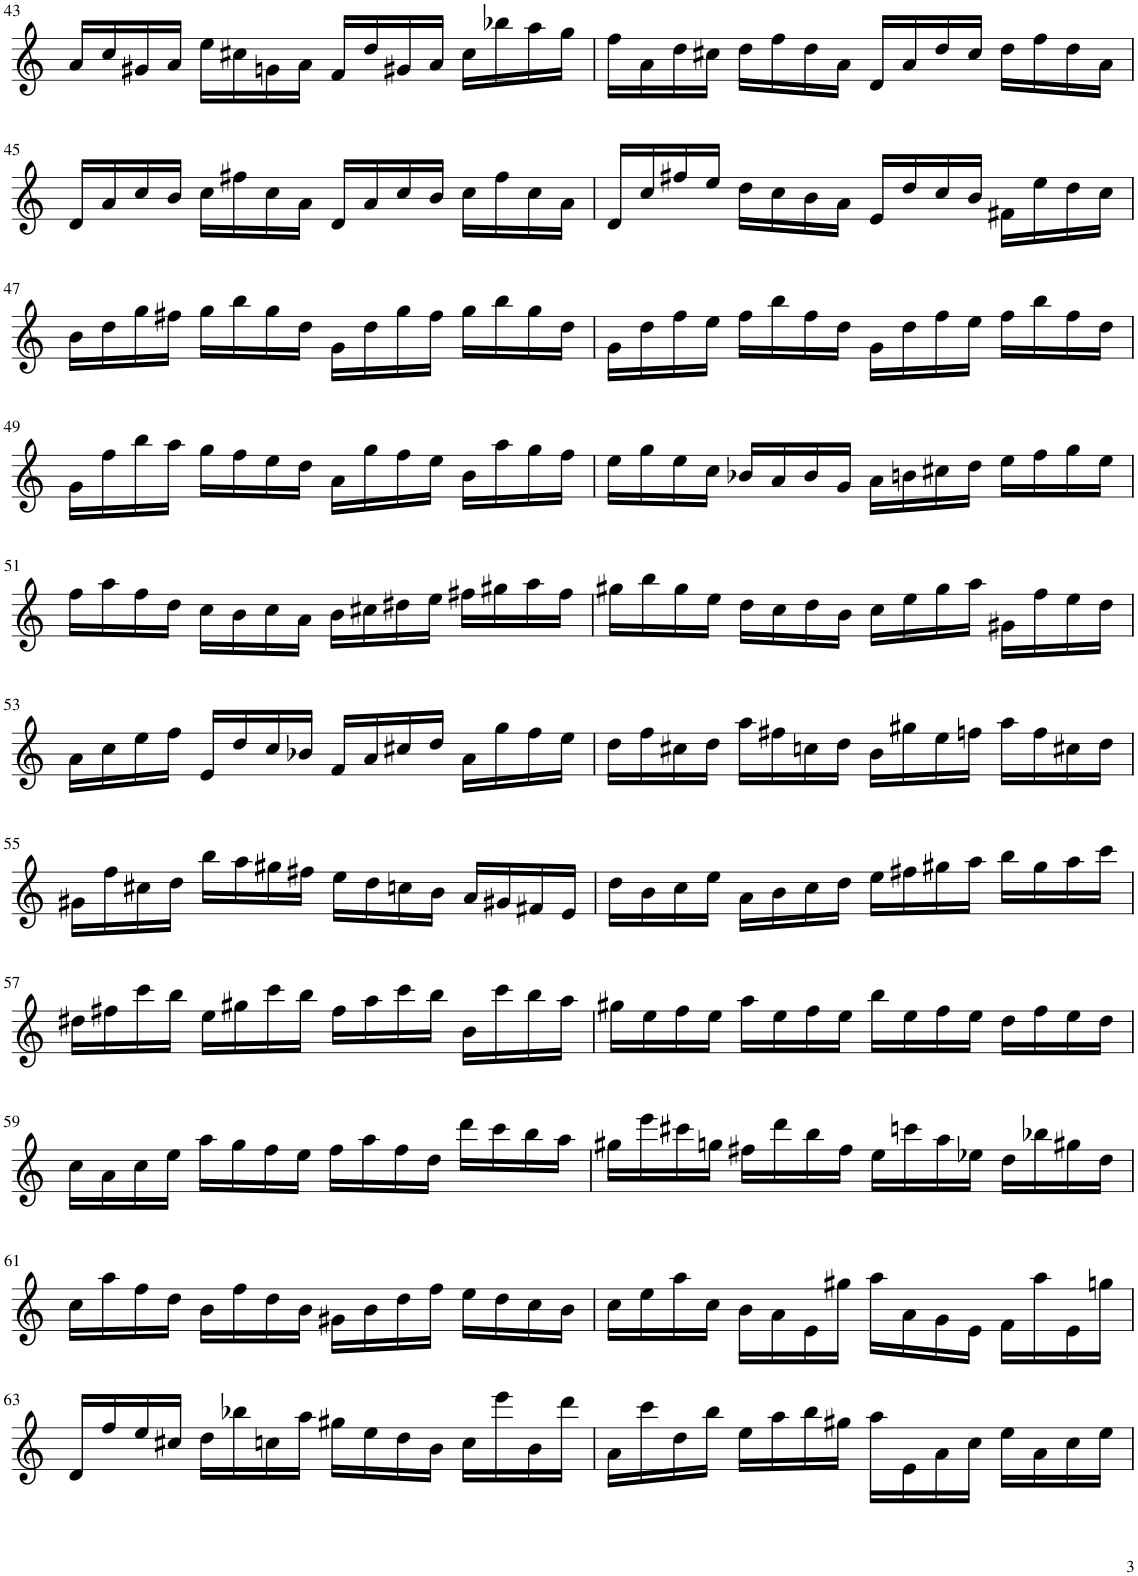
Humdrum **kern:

**kern
*part1
*staff1
*I"ハープ
!!LO:PB:g=z
*clefG2
*k[]
*M4/4
*met(c)
=43
16a/LL
16cc/
16g#X/
16a/JJ
16ee\LL
16cc#X\
16gn\
16a\JJ
16f/LL
16dd/
16g#X/
16a/JJ
16cc#\LL
16bb-X\
16aa\
16gg\JJ
=44
16ff\LL
16a\
16dd\
16cc#X\JJ
16dd\LL
16ff\
16dd\
16a\JJ
16d/LL
16a/
16dd/
16cc#/JJ
16dd\LL
16ff\
16dd\
16a\JJ
!!LO:LB:g=z
=45
16d/LL
16a/
16cc/
16b/JJ
16cc\LL
16ff#X\
16cc\
16a\JJ
16d/LL
16a/
16cc/
16b/JJ
16cc\LL
16ff#\
16cc\
16a\JJ
=46
16d/LL
16cc/
16ff#X/
16ee/JJ
16dd\LL
16cc\
16b\
16a\JJ
16e/LL
16dd/
16cc/
16b/JJ
16f#X\LL
16ee\
16dd\
16cc\JJ
!!LO:LB:g=z
=47
16b\LL
16dd\
16gg\
16ff#X\JJ
16gg\LL
16bb\
16gg\
16dd\JJ
16g\LL
16dd\
16gg\
16ff#\JJ
16gg\LL
16bb\
16gg\
16dd\JJ
=48
16g\LL
16dd\
16ff\
16ee\JJ
16ff\LL
16bb\
16ff\
16dd\JJ
16g\LL
16dd\
16ff\
16ee\JJ
16ff\LL
16bb\
16ff\
16dd\JJ
!!LO:LB:g=z
=49
16g\LL
16ff\
16bb\
16aa\JJ
16gg\LL
16ff\
16ee\
16dd\JJ
16a\LL
16gg\
16ff\
16ee\JJ
16b\LL
16aa\
16gg\
16ff\JJ
=50
16ee\LL
16gg\
16ee\
16cc\JJ
16b-X/LL
16a/
16b-/
16g/JJ
16a\LL
16bn\
16cc#X\
16dd\JJ
16ee\LL
16ff\
16gg\
16ee\JJ
!!LO:LB:g=z
=51
16ff\LL
16aa\
16ff\
16dd\JJ
16cc\LL
16b\
16cc\
16a\JJ
16b\LL
16cc#X\
16dd#X\
16ee\JJ
16ff#X\LL
16gg#X\
16aa\
16ff#\JJ
=52
16gg#X\LL
16bb\
16gg#\
16ee\JJ
16dd\LL
16cc\
16dd\
16b\JJ
16cc\LL
16ee\
16gg#\
16aa\JJ
16g#X\LL
16ff\
16ee\
16dd\JJ
!!LO:LB:g=z
=53
16a\LL
16cc\
16ee\
16ff\JJ
16e/LL
16dd/
16cc/
16b-X/JJ
16f/LL
16a/
16cc#X/
16dd/JJ
16a\LL
16gg\
16ff\
16ee\JJ
=54
16dd\LL
16ff\
16cc#X\
16dd\JJ
16aa\LL
16ff#X\
16ccn\
16dd\JJ
16b\LL
16gg#X\
16ee\
16ffn\JJ
16aa\LL
16ff\
16cc#X\
16dd\JJ
!!LO:LB:g=z
=55
16g#X\LL
16ff\
16cc#X\
16dd\JJ
16bb\LL
16aa\
16gg#X\
16ff#X\JJ
16ee\LL
16dd\
16ccn\
16b\JJ
16a/LL
16g#X/
16f#X/
16e/JJ
=56
16dd\LL
16b\
16cc\
16ee\JJ
16a\LL
16b\
16cc\
16dd\JJ
16ee\LL
16ff#X\
16gg#X\
16aa\JJ
16bb\LL
16gg#\
16aa\
16ccc\JJ
!!LO:LB:g=z
=57
16dd#X\LL
16ff#X\
16ccc\
16bb\JJ
16ee\LL
16gg#X\
16ccc\
16bb\JJ
16ff#\LL
16aa\
16ccc\
16bb\JJ
16b\LL
16ccc\
16bb\
16aa\JJ
=58
16gg#X\LL
16ee\
16ff\
16ee\JJ
16aa\LL
16ee\
16ff\
16ee\JJ
16bb\LL
16ee\
16ff\
16ee\JJ
16dd\LL
16ff\
16ee\
16dd\JJ
!!LO:LB:g=z
=59
16cc\LL
16a\
16cc\
16ee\JJ
16aa\LL
16gg\
16ff\
16ee\JJ
16ff\LL
16aa\
16ff\
16dd\JJ
16ddd\LL
16ccc\
16bb\
16aa\JJ
=60
16gg#X\LL
16eee\
16ccc#X\
16ggn\JJ
16ff#X\LL
16ddd\
16bb\
16ff#\JJ
16ee\LL
16cccn\
16aa\
16ee-X\JJ
16dd\LL
16bb-X\
16gg#X\
16dd\JJ
!!LO:LB:g=z
=61
16cc\LL
16aa\
16ff\
16dd\JJ
16b\LL
16ff\
16dd\
16b\JJ
16g#X\LL
16b\
16dd\
16ff\JJ
16ee\LL
16dd\
16cc\
16b\JJ
=62
16cc\LL
16ee\
16aa\
16cc\JJ
16b\LL
16a\
16e\
16gg#X\JJ
16aa\LL
16a\
16g\
16e\JJ
16f\LL
16aa\
16e\
16ggn\JJ
!!LO:LB:g=z
=63
16d/LL
16ff/
16ee/
16cc#X/JJ
16dd\LL
16bb-X\
16ccn\
16aa\JJ
16gg#X\LL
16ee\
16dd\
16b\JJ
16cc\LL
16eee\
16b\
16ddd\JJ
=64
16a\LL
16ccc\
16dd\
16bb\JJ
16ee\LL
16aa\
16bb\
16gg#X\JJ
16aa\LL
16e\
16a\
16cc\JJ
16ee\LL
16a\
16cc\
16ee\JJ
=
*-
